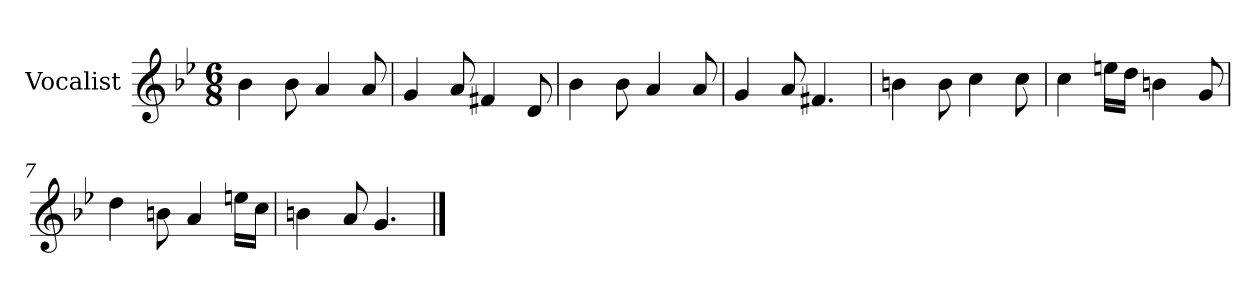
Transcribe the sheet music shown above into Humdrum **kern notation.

**kern
*part1
*staff1
*I"Vocalist
*k[b-e-]
*g:
*M6/8
=1
4b-
8b-
4a
8a
=2
4g
8a
4f#X
8d
=3
4b-
8b-
4a
8a
=4
4g
8a
4.f#X
=5
4bn
8b
4cc
8cc
=6
4cc
16eenLL
16ddJJ
4bn
8g
=7
4dd
8bn
4a
16eenLL
16ccJJ
=8
4bn
8a
4.g
==
*-
